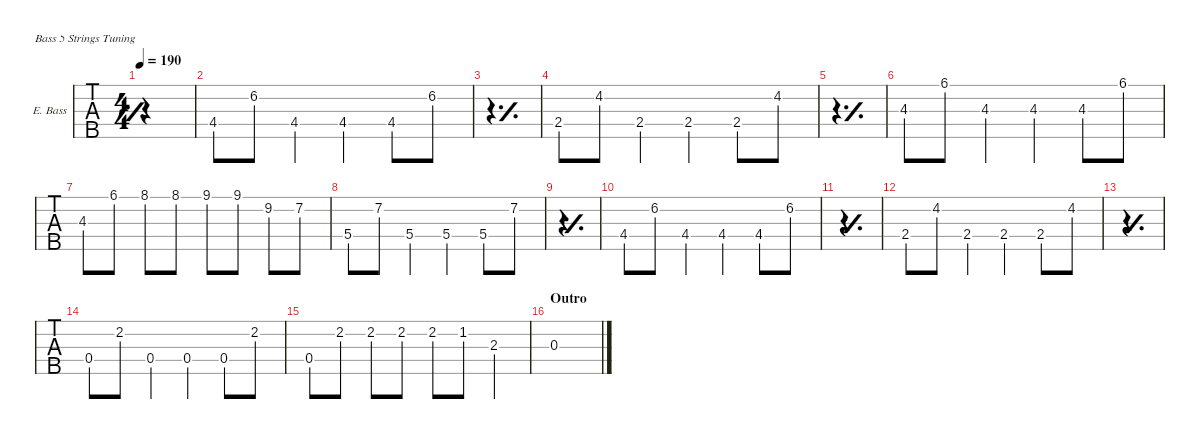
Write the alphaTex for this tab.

\defaultSystemsLayout 4
\hideDynamics
\bracketExtendMode nobrackets
\firstSystemTrackNameOrientation horizontal
\track ("Ele. Bass" "E. Bass") {defaultSystemsLayout 4 instrument electricbassfinger}
\staff {tabs}
\tuning (G2 D2 A1 E1 B0)
\ts (4 4)
\tempo 190
\clef f4
\simile simple
\scale
0.231974
\ks e
|
\simile none
\scale
0.231974 4.4{acc #}.8 6.2{acc #}.8 4.4{st acc #}.4 4.4{st acc #}.4 4.4{acc #}.8 6.2{acc #}.8 |
\simile simple
\scale
0.231974 |
\simile none
\scale
0.304079 2.4{acc #}.8 4.2{acc #}.8 2.4{st acc #}.4 2.4{st acc #}.4 2.4{acc #}.8 4.2{acc #}.8 |
\simile simple
\scale
0.231974 |
\simile none
\scale
0.231974 4.3{acc #}.8 6.1{acc #}.8 4.3{st acc #}.4 4.3{st acc #}.4 4.3{acc #}.8 6.1{acc #}.8 |
\scale
0.231974 4.3{acc #}.8 6.1{acc #}.8 8.1{acc #}.8 8.1{acc #}.8 9.1{acc forcenatural}.8 9.1{acc forcenatural}.8 9.2{acc forcenatural}.8 7.2{acc forcenatural}.8 |
\scale
0.304079 5.4{acc forcenatural}.8 7.2{acc forcenatural}.8 5.4{st acc forcenatural}.4 5.4{st acc forcenatural}.4 5.4{acc forcenatural}.8 7.2{acc forcenatural}.8 |
\simile simple
\scale
0.231974 |
\simile none
\scale
0.231974 4.4{acc #}.8 6.2{acc #}.8 4.4{st acc #}.4 4.4{st acc #}.4 4.4{acc #}.8 6.2{acc #}.8 |
\simile simple
\scale
0.231974 |
\simile none
\scale
0.304079 2.4{acc #}.8 4.2{acc #}.8 2.4{st acc #}.4 2.4{st acc #}.4 2.4{acc #}.8 4.2{acc #}.8 |
\simile simple
\scale
0.231974 |
\simile none
\scale
0.231974 0.4{acc forcenatural}.8 2.2{acc forcenatural}.8 0.4{st acc forcenatural}.4 0.4{st acc forcenatural}.4 0.4{acc forcenatural}.8 2.2{acc forcenatural}.8 |
\scale
0.231974 0.4{acc forcenatural}.8 2.2{acc forcenatural}.8 2.2{acc forcenatural}.8 2.2{acc forcenatural}.8 2.2{acc forcenatural}.8 1.2{acc #}.8 2.3{acc forcenatural}.4 |
\section ("" "Outro")
\scale
0.304079 0.3{acc forcenatural}.1
